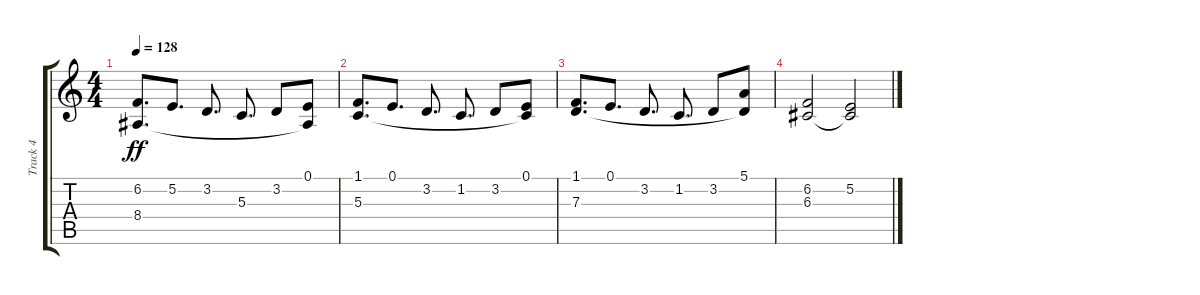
\track ("Track 4" "Track 4") {instrument stringensemble1}
\staff {score tabs}
\tuning (E4 B3 G3 D3 A2 E2) {hide}
\ts (4 4)
\tempo 128
\clef g2
\ks c
(6.2 8.4).8{d dy ff} 5.2.8{d} 3.2.8{d} 5.3.8{d} 3.2.8 (0.1 8.4{t}).8 |
(1.1 5.3).8{d} 0.1.8{d} 3.2.8{d} 1.2.8{d} 3.2.8 (0.1 5.3{t}).8 |
(1.1 7.3).8{d} 0.1.8{d} 3.2.8{d} 1.2.8{d} 3.2.8 (5.1 7.3{t}).8 |
(6.2 6.3).2 (5.2 6.3{t}).2
